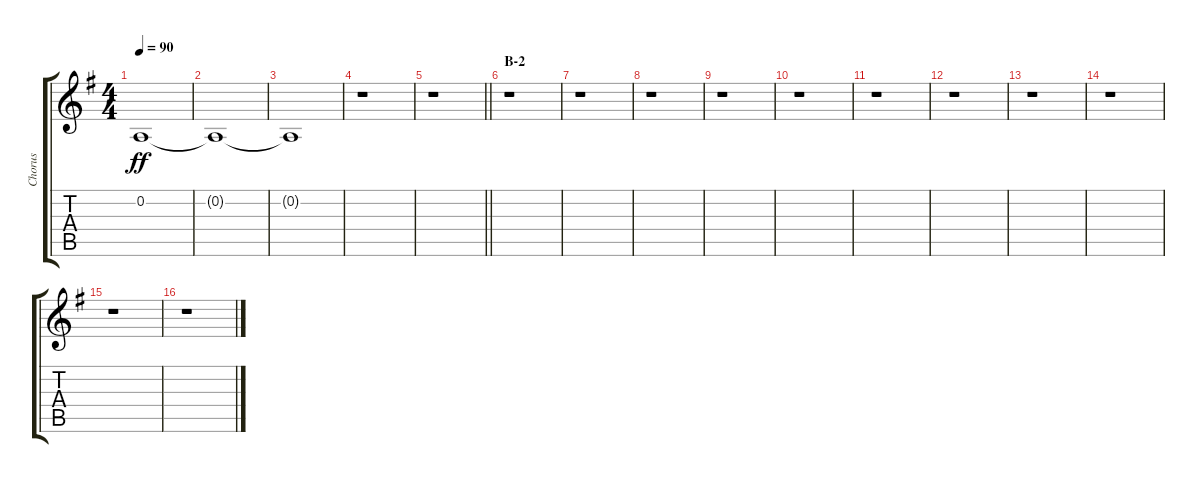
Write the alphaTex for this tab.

\track ("Chorus" "Chorus") {instrument voiceoohs}
\staff {score tabs}
\tuning (D4 A3 F3 C3 G2 D2) {hide}
\ts (4 4)
\tempo 90
\clef g2
\ks g
0.2.1{dy ff} |
0.2{t}.1 |
0.2{t}.1 |
r.1 |
\barLineRight lightlight
r.1 |
\section ("" "B-2")
r.1 |
r.1 |
r.1 |
r.1 |
r.1 |
r.1 |
r.1 |
r.1 |
r.1 |
r.1 |
r.1
